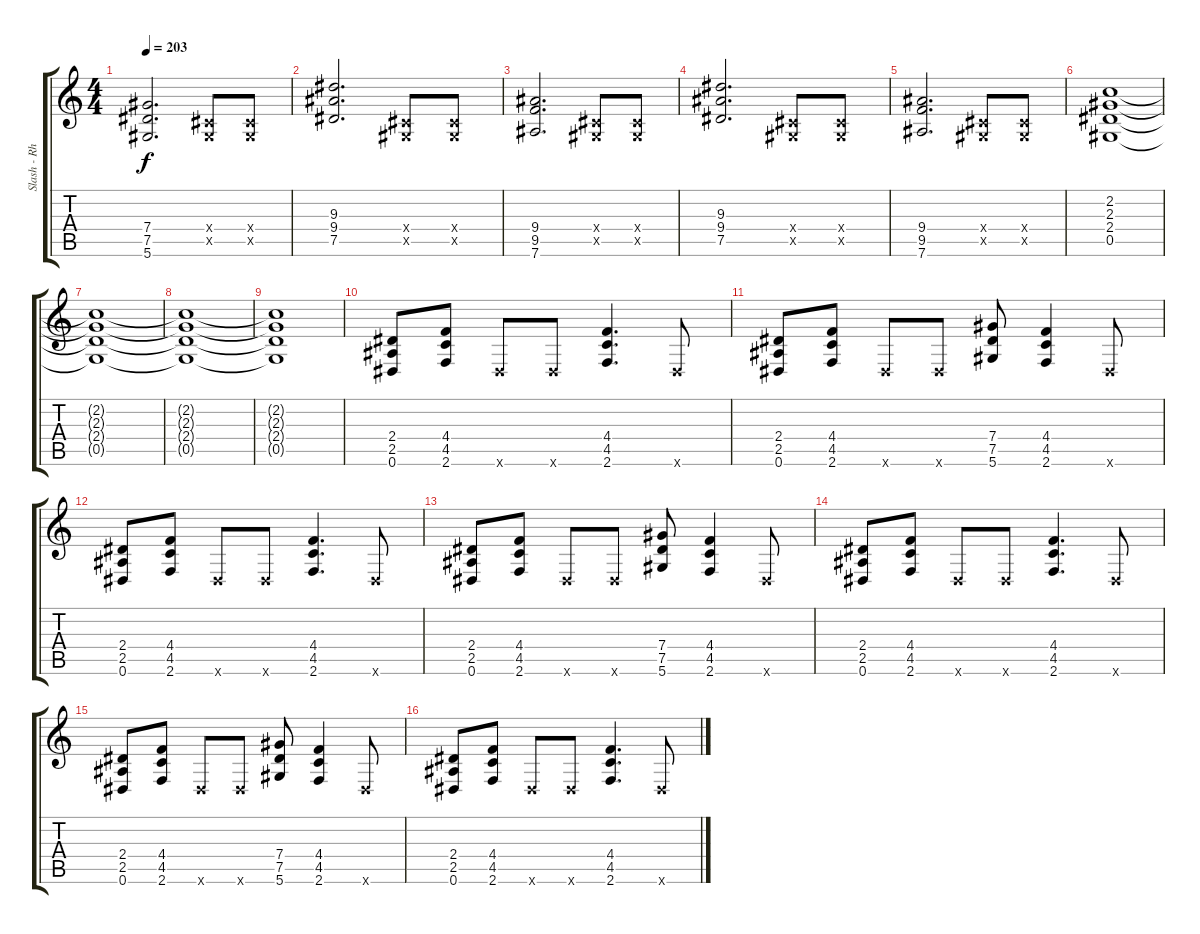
\track ("Slash - Rhythm" "Slash - Rh") {instrument distortionguitar}
\staff {score tabs}
\tuning (Eb4 Bb3 Gb3 Db3 Ab2 Eb2) {hide}
\ts (4 4)
\tempo 203
\clef g2
\ks c
(7.4 7.5 5.6).2{d dy f} (0.4{x} 0.5{x}).8 (0.4{x} 0.5{x}).8 |
(9.3 9.4 7.5).2{d} (0.4{x} 0.5{x}).8 (0.4{x} 0.5{x}).8 |
(9.4 9.5 7.6).2{d} (0.4{x} 0.5{x}).8 (0.4{x} 0.5{x}).8 |
(9.3 9.4 7.5).2{d} (0.4{x} 0.5{x}).8 (0.4{x} 0.5{x}).8 |
(9.4 9.5 7.6).2{d} (0.4{x} 0.5{x}).8 (0.4{x} 0.5{x}).8 |
(2.2 2.3 2.4 0.5).1 |
(2.2{t} 2.3{t} 2.4{t} 0.5{t}).1 |
(2.2{t} 2.3{t} 2.4{t} 0.5{t}).1 |
(2.2{t} 2.3{t} 2.4{t} 0.5{t}).1 |
(2.4 2.5 0.6).8 (4.4 4.5 2.6).8 0.6{x}.8 0.6{x}.8 (4.4 4.5 2.6).4{d} 0.6{x}.8 |
(2.4 2.5 0.6).8 (4.4 4.5 2.6).8 0.6{x}.8 0.6{x}.8 (7.4 7.5 5.6).8 (4.4 4.5 2.6).4 0.6{x}.8 |
(2.4 2.5 0.6).8 (4.4 4.5 2.6).8 0.6{x}.8 0.6{x}.8 (4.4 4.5 2.6).4{d} 0.6{x}.8 |
(2.4 2.5 0.6).8 (4.4 4.5 2.6).8 0.6{x}.8 0.6{x}.8 (7.4 7.5 5.6).8 (4.4 4.5 2.6).4 0.6{x}.8 |
(2.4 2.5 0.6).8 (4.4 4.5 2.6).8 0.6{x}.8 0.6{x}.8 (4.4 4.5 2.6).4{d} 0.6{x}.8 |
(2.4 2.5 0.6).8 (4.4 4.5 2.6).8 0.6{x}.8 0.6{x}.8 (7.4 7.5 5.6).8 (4.4 4.5 2.6).4 0.6{x}.8 |
(2.4 2.5 0.6).8 (4.4 4.5 2.6).8 0.6{x}.8 0.6{x}.8 (4.4 4.5 2.6).4{d} 0.6{x}.8
